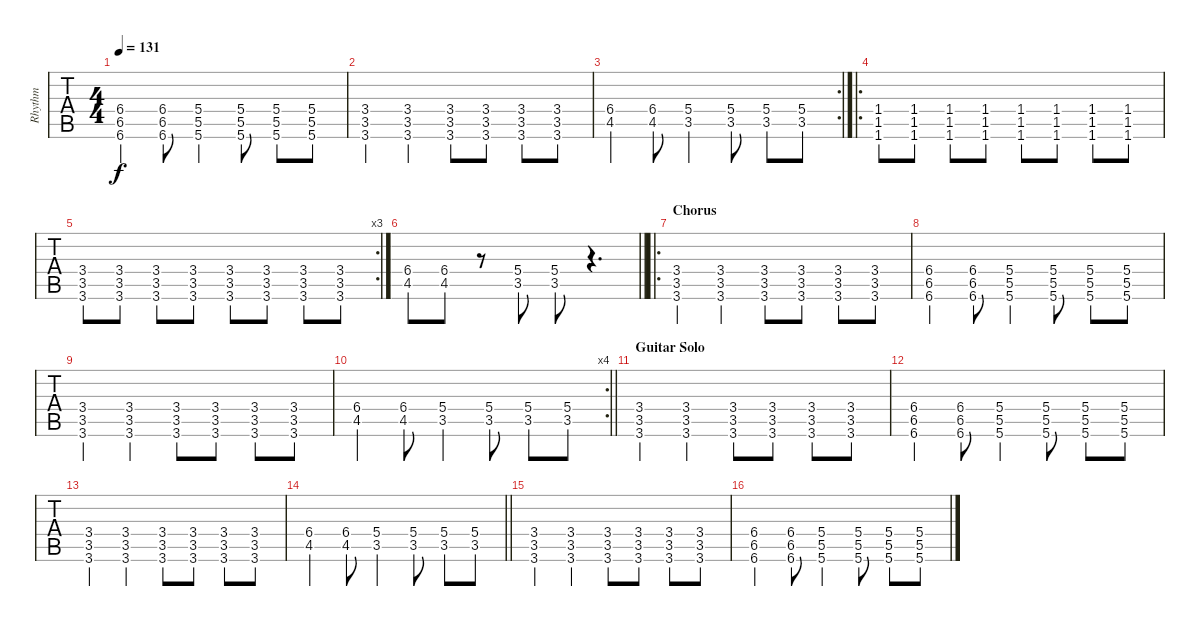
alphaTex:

\track ("Rhythm" "Rhythm") {instrument distortionguitar}
\staff {tabs}
\tuning (E4 B3 G3 D3 A2 D2) {hide}
\ts (4 4)
\tempo 131
\clef g2
\ks eb
(6.4 6.5 6.6).4{dy f} (6.4 6.5 6.6).8 (5.4 5.5 5.6).4 (5.4 5.5 5.6).8 (5.4 5.5 5.6).8 (5.4 5.5 5.6).8 |
(3.4 3.5 3.6).4 (3.4 3.5 3.6).4 (3.4 3.5 3.6).8 (3.4 3.5 3.6).8 (3.4 3.5 3.6).8 (3.4 3.5 3.6).8 |
\rc 2
(6.4 4.5).4 (6.4 4.5).8 (5.4 3.5).4 (5.4 3.5).8 (5.4 3.5).8 (5.4 3.5).8 |
\ro
(1.4 1.5 1.6).8 (1.4 1.5 1.6).8 (1.4 1.5 1.6).8 (1.4 1.5 1.6).8 (1.4 1.5 1.6).8 (1.4 1.5 1.6).8 (1.4 1.5 1.6).8 (1.4 1.5 1.6).8 |
\rc 3
(3.4 3.5 3.6).8 (3.4 3.5 3.6).8 (3.4 3.5 3.6).8 (3.4 3.5 3.6).8 (3.4 3.5 3.6).8 (3.4 3.5 3.6).8 (3.4 3.5 3.6).8 (3.4 3.5 3.6).8 |
\barLineRight lightlight
(6.4 4.5).8 (6.4 4.5).8 r.8 (5.4 3.5).8 (5.4 3.5).8 r.4{d} |
\ro
\section ("" "Chorus")
(3.4 3.5 3.6).4 (3.4 3.5 3.6).4 (3.4 3.5 3.6).8 (3.4 3.5 3.6).8 (3.4 3.5 3.6).8 (3.4 3.5 3.6).8 |
(6.4 6.5 6.6).4 (6.4 6.5 6.6).8 (5.4 5.5 5.6).4 (5.4 5.5 5.6).8 (5.4 5.5 5.6).8 (5.4 5.5 5.6).8 |
(3.4 3.5 3.6).4 (3.4 3.5 3.6).4 (3.4 3.5 3.6).8 (3.4 3.5 3.6).8 (3.4 3.5 3.6).8 (3.4 3.5 3.6).8 |
\rc 4
\barLineRight lightlight
(6.4 4.5).4 (6.4 4.5).8 (5.4 3.5).4 (5.4 3.5).8 (5.4 3.5).8 (5.4 3.5).8 |
\section ("" "Guitar Solo")
(3.4 3.5 3.6).4 (3.4 3.5 3.6).4 (3.4 3.5 3.6).8 (3.4 3.5 3.6).8 (3.4 3.5 3.6).8 (3.4 3.5 3.6).8 |
(6.4 6.5 6.6).4 (6.4 6.5 6.6).8 (5.4 5.5 5.6).4 (5.4 5.5 5.6).8 (5.4 5.5 5.6).8 (5.4 5.5 5.6).8 |
(3.4 3.5 3.6).4 (3.4 3.5 3.6).4 (3.4 3.5 3.6).8 (3.4 3.5 3.6).8 (3.4 3.5 3.6).8 (3.4 3.5 3.6).8 |
\barLineRight lightlight
(6.4 4.5).4 (6.4 4.5).8 (5.4 3.5).4 (5.4 3.5).8 (5.4 3.5).8 (5.4 3.5).8 |
(3.4 3.5 3.6).4 (3.4 3.5 3.6).4 (3.4 3.5 3.6).8 (3.4 3.5 3.6).8 (3.4 3.5 3.6).8 (3.4 3.5 3.6).8 |
(6.4 6.5 6.6).4 (6.4 6.5 6.6).8 (5.4 5.5 5.6).4 (5.4 5.5 5.6).8 (5.4 5.5 5.6).8 (5.4 5.5 5.6).8
